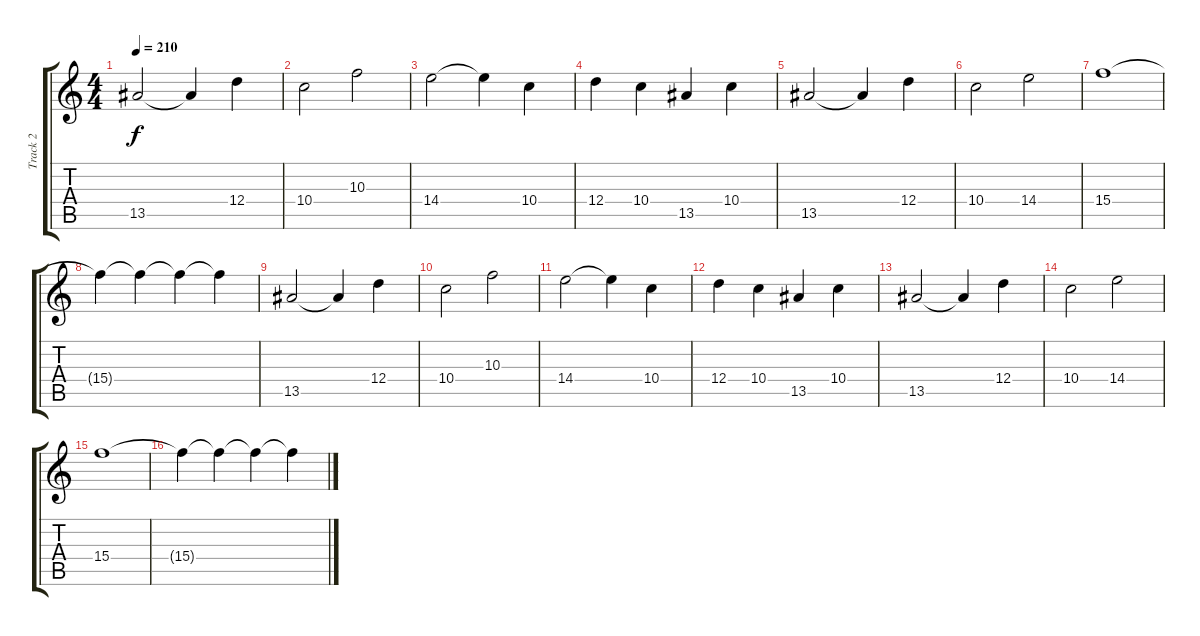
\track ("Track 2" "Track 2") {instrument distortionguitar}
\staff {score tabs}
\tuning (E4 B3 G3 D3 A2 D2) {hide}
\ts (4 4)
\tempo 210
\clef g2
\ks c
13.5.2{dy f} 13.5{t}.4 12.4.4 |
10.4.2 10.3.2 |
14.4.2 14.4{t}.4 10.4.4 |
12.4.4 10.4.4 13.5.4 10.4.4 |
13.5.2 13.5{t}.4 12.4.4 |
10.4.2 14.4.2 |
15.4.1 |
15.4{t}.4 15.4{t}.4 15.4{t}.4 15.4{t}.4 |
13.5.2 13.5{t}.4 12.4.4 |
10.4.2 10.3.2 |
14.4.2 14.4{t}.4 10.4.4 |
12.4.4 10.4.4 13.5.4 10.4.4 |
13.5.2 13.5{t}.4 12.4.4 |
10.4.2 14.4.2 |
15.4.1 |
15.4{t}.4 15.4{t}.4 15.4{t}.4 15.4{t}.4
